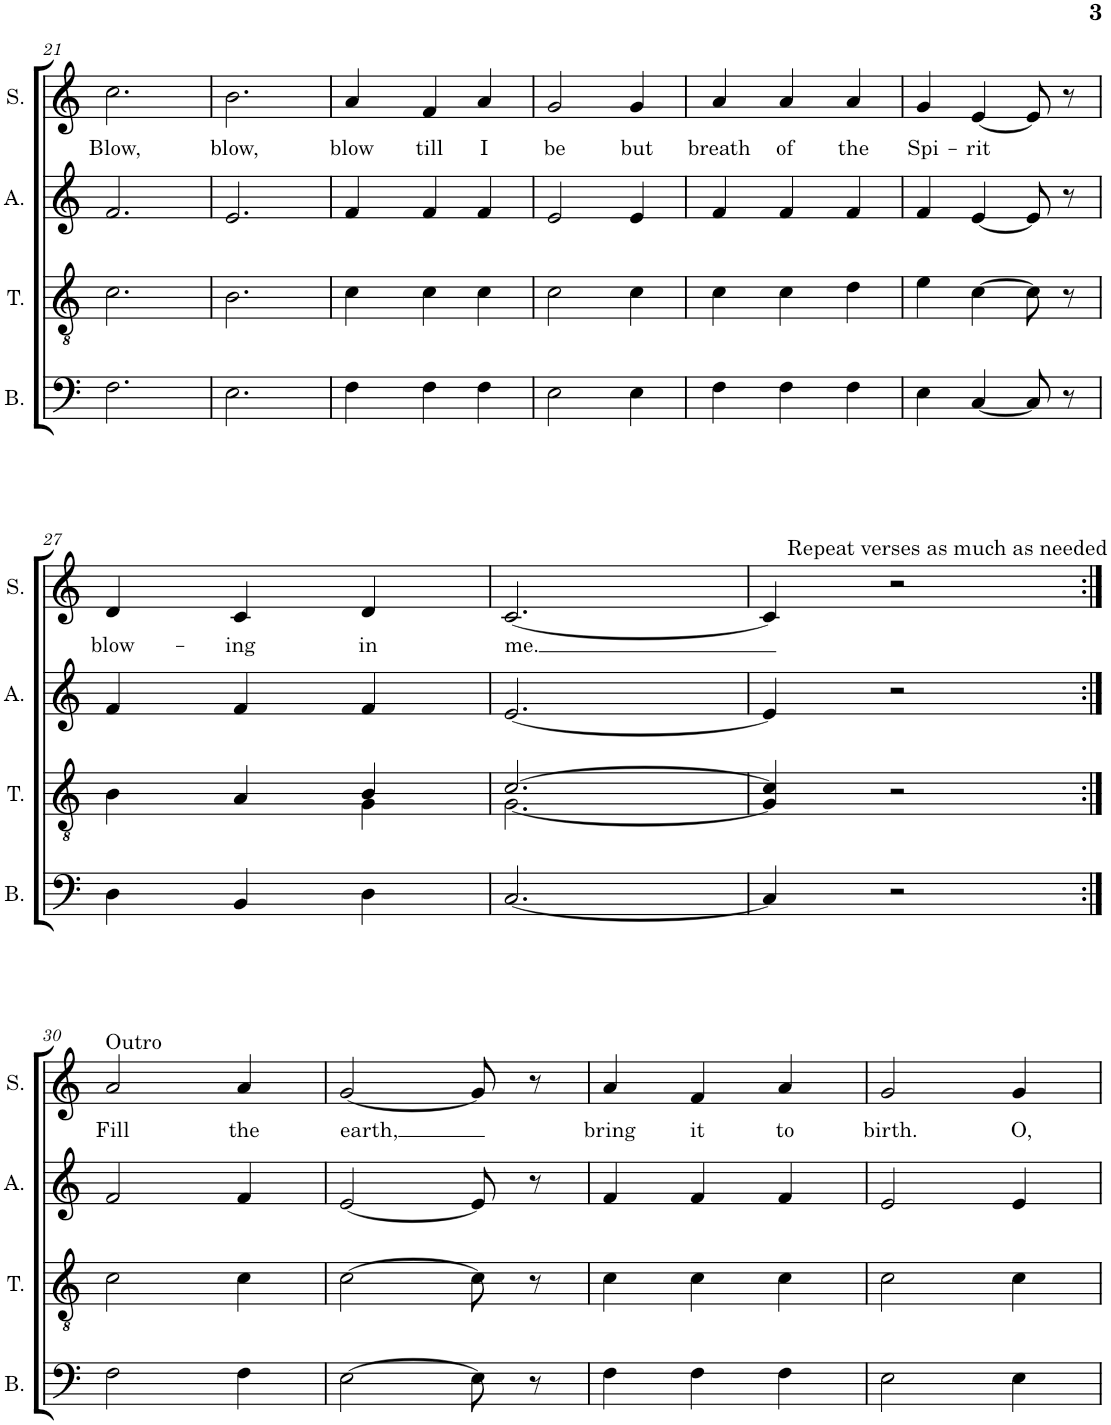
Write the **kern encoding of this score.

**kern	**kern	**kern	**kern	**text
*part4	*part3	*part2	*part1	*part1
*staff4	*staff3	*staff2	*staff1	*staff1
*I"Bass	*I"Tenor	*I"Alto	*I"Soprano	*
*I'B.	*I'T.	*I'A.	*I'S.	*
!!LO:PB:g=z
*clefF4	*clefGv2	*clefG2	*clefG2	*
*k[]	*k[]	*k[]	*k[]	*
*M3/4	*M3/4	*M3/4	*M3/4	*
=21	=21	=21	=21	=21
!	!	!	!	!LO:LY:b
2.F\	2.c\	2.f/	2.cc\	Blow,
=22	=22	=22	=22	=22
!	!	!	!	!LO:LY:b
2.E\	2.B\	2.e/	2.b\	blow,
=23	=23	=23	=23	=23
!	!	!	!	!LO:LY:b
4F\	4c\	4f/	4a/	blow
!	!	!	!	!LO:LY:b
4F\	4c\	4f/	4f/	till
!	!	!	!	!LO:LY:b
4F\	4c\	4f/	4a/	I
=24	=24	=24	=24	=24
!	!	!	!	!LO:LY:b
2E\	2c\	2e/	2g/	be
!	!	!	!	!LO:LY:b
4E\	4c\	4e/	4g/	but
=25	=25	=25	=25	=25
!	!	!	!	!LO:LY:b
4F\	4c\	4f/	4a/	breath
!	!	!	!	!LO:LY:b
4F\	4c\	4f/	4a/	of
!	!	!	!	!LO:LY:b
4F\	4d\	4f/	4a/	the
=26	=26	=26	=26	=26
!	!	!	!	!LO:LY:b
4E\	4e\	4f/	4g/	Spi-
!	!	!	!	!LO:LY:b
[4C/	[4c\	[4e/	[4e/	-rit
8C/]	8c\]	8e/]	8e/]	.
8r	8r	8r	8r	.
!!LO:LB:g=z
=27	=27	=27	=27	=27
*	*^	*	*	*
!	!	!	!	!	!LO:LY:b
4D\	4B\	2ryy	4f/	4d/	blow-
!	!	!	!	!	!LO:LY:b
4BB/	4A/	.	4f/	4c/	-ing
!	!	!	!	!	!LO:LY:b
4D\	4B/	4G\	4f/	4d/	in
=28	=28	=28	=28	=28	=28
!	!	!	!	!	!LO:LY:b
[2.C/	[2.c/	[2.G\	[2.e/	[2.c/	me.
*	*v	*v	*	*	*
=29	=29	=29	=29	=29
4C/]	4G/] 4c/]	4e/]	4c/]	.
!	!	!	!LO:TX:a:t=Repeat verses as much as needed	!
2r	2r	2r	2r	.
!!LO:LB:g=z
=30:|!	=30:|!	=30:|!	=30:|!	=30:|!
!	!	!	!LO:TX:a:t=Outro	!
!	!	!	!	!LO:LY:b
2F\	2c\	2f/	2a/	Fill
!	!	!	!	!LO:LY:b
4F\	4c\	4f/	4a/	the
=31	=31	=31	=31	=31
!	!	!	!	!LO:LY:b
[2E\	[2c\	[2e/	[2g/	earth,
8E\]	8c\]	8e/]	8g/]	.
8r	8r	8r	8r	.
=32	=32	=32	=32	=32
!	!	!	!	!LO:LY:b
4F\	4c\	4f/	4a/	bring
!	!	!	!	!LO:LY:b
4F\	4c\	4f/	4f/	it
!	!	!	!	!LO:LY:b
4F\	4c\	4f/	4a/	to
=33	=33	=33	=33	=33
!	!	!	!	!LO:LY:b
2E\	2c\	2e/	2g/	birth.
!	!	!	!	!LO:LY:b
4E\	4c\	4e/	4g/	O,
=	=	=	=	=
*-	*-	*-	*-	*-
